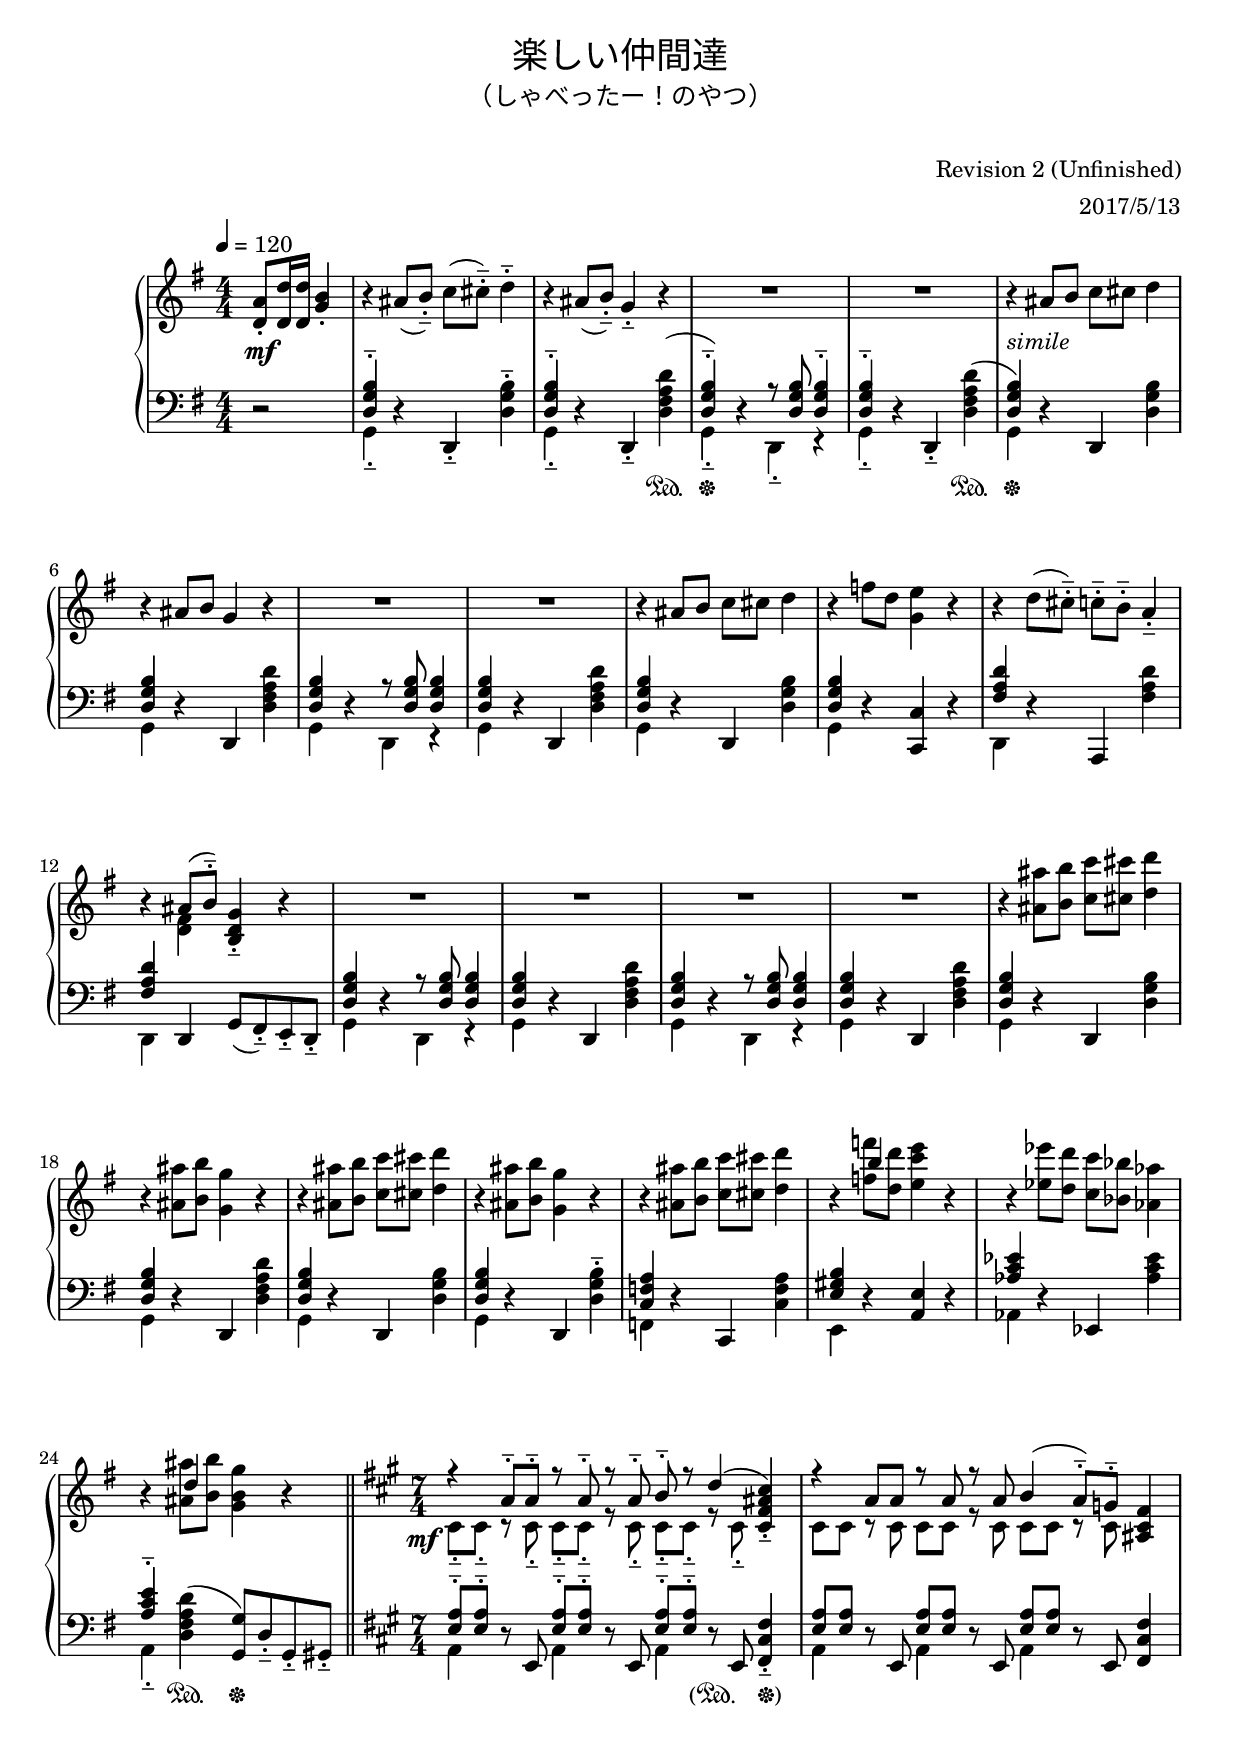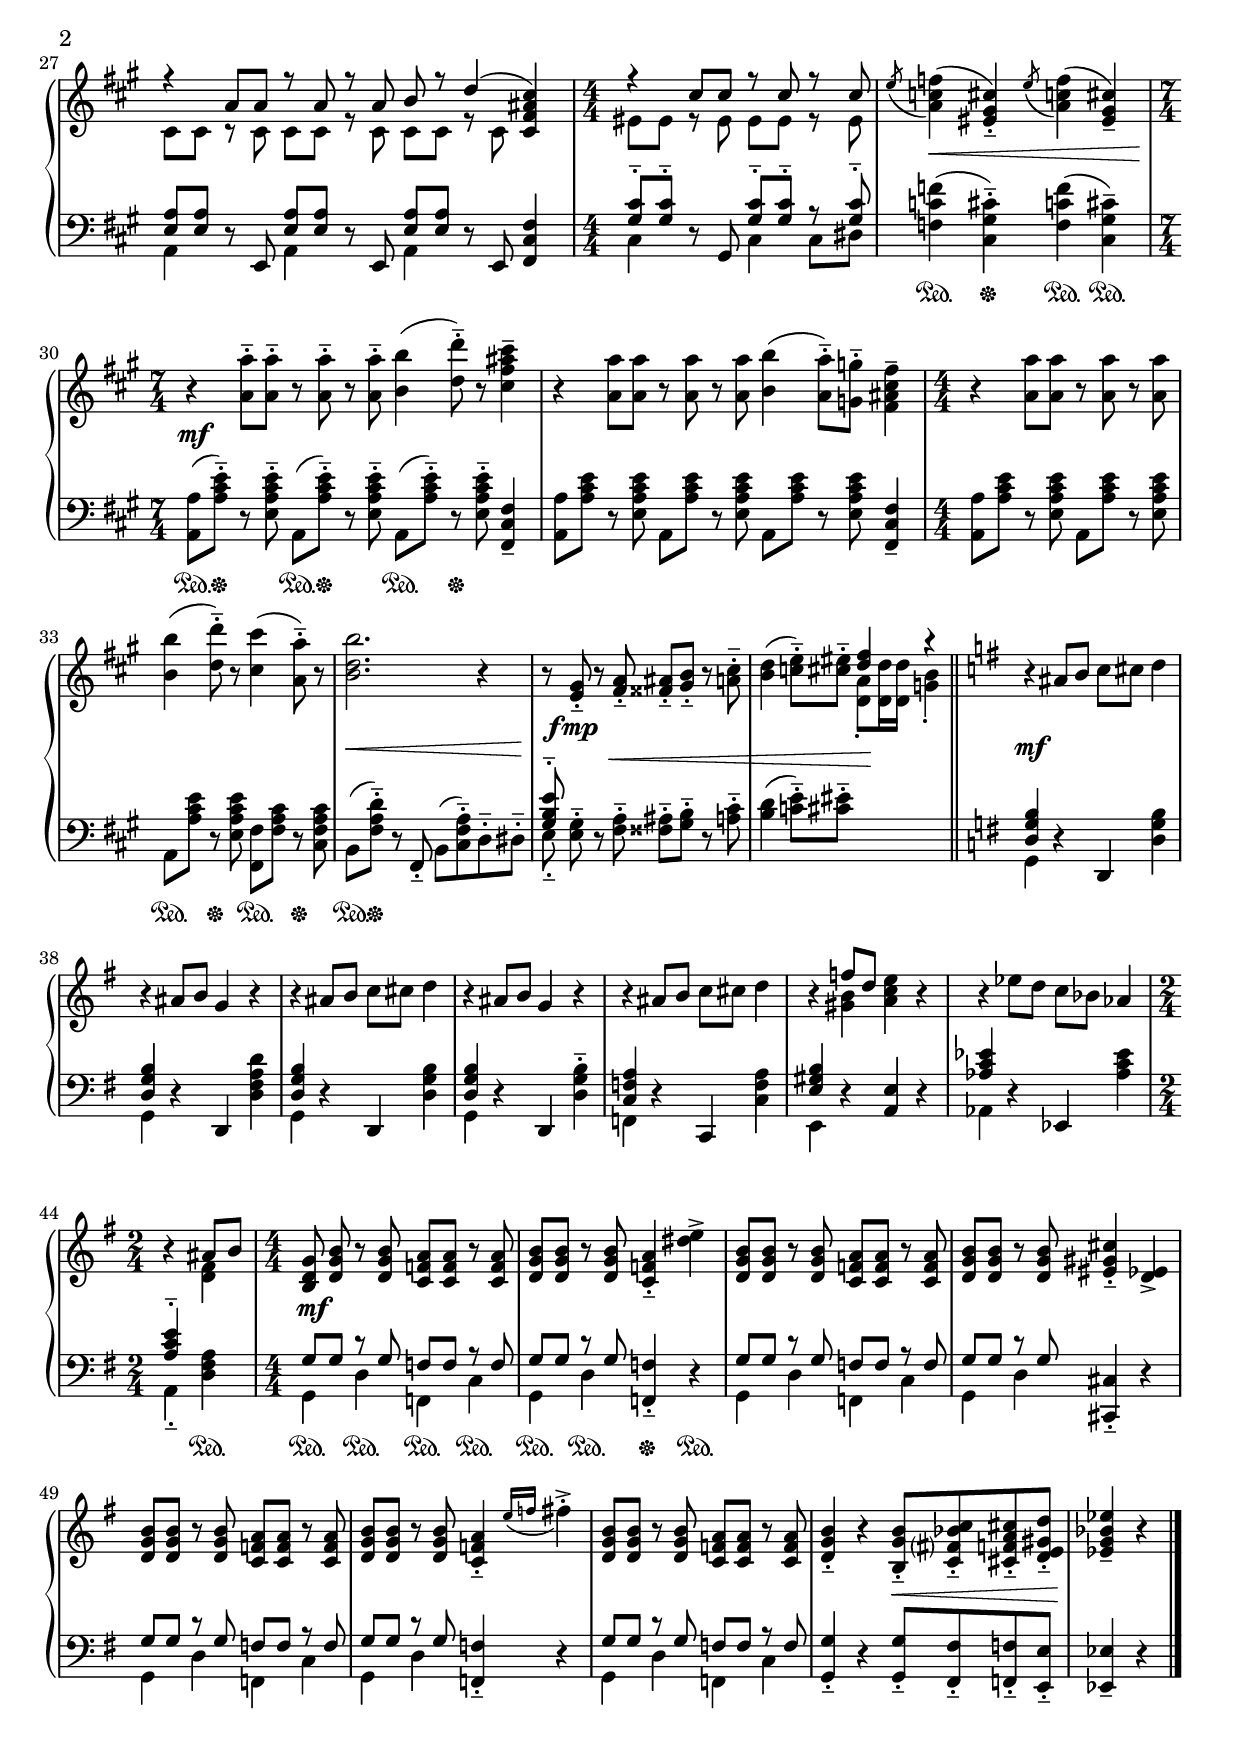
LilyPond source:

\version "2.19.24"

\include "stylesheet.ily"

cleft = \change Staff = "left"
cright = \change Staff = "right"

\header {
  title = "楽しい仲間達"
  nickname = "（しゃべったー！のやつ）"
  revision = "Revision 2 (Unfinished)"
  date = "2017/5/13"
}

\paper {
  page-count = 2
}

global = {
  \key g \major
  \time 4/4
  \tempo 4 = 120

  \partial 2 s2
  s1*24

  \bar "||"
  \time 7/4
  s4*7*3

  \time 4/4
  s1*2

  \time 7/4
  s4*7*2

  \time 4/4
  s1*5

  \bar "||"
  s1*7
  \time 2/4
  s2

  \time 4/4
  s1*8
  s2 \bar "|."
}

right = << \global \relative c' {
  \clef treble
  \partial 2 { <d a'>8-. <d d'>16 q <g b>4-. } |
  r4 ais8( b-.--) c( cis-.--) d4-.-- | r4 ais8( b-.--) g4-.-- r |
  R1*2 |
  r4 ais8 b c cis d4 | r4 ais8 b g4 r |
  R1*2 |
  r4 ais8 b c cis d4 | r4 f8 d <g, e'>4 r |
  r4 d'8( cis-.--) c-.-- b-.-- a4-.-- | r4 << { ais8( b-.--) } \\ { <d, fis>4 } >> <b d g>4-.-- r |

  R1*4 |

  r4 <ais' ais'>8 <b b'> <c c'> <cis cis'> <d d'>4 | r4 <ais ais'>8 <b b'> <g g'>4 r |
  r4 <ais ais'>8 <b b'> <c c'> <cis cis'> <d d'>4 | r4 <ais ais'>8 <b b'> <g g'>4 r |
  r4 <ais ais'>8 <b b'> <c c'> <cis cis'> <d d'>4 | r4 << { b'4 } \\ { <f f'>8 <d d'>  } >> <e c' e>4 r |
  r4 <ees ees'>8 <d d'> <c c'> <bes bes'> <aes aes'>4 | r4 << { d4 } \\ { <ais ais'>8 <b b'> } >> <g b g'>4 r |

  \key a \major
  << { \voiceOne r4 a8-.-- a-.-- r a-.-- r a-.-- b8-.-- r d4( } \new Voice { \voiceTwo cis,8-.-- cis-.-- r cis-.-- cis-.-- cis-.-- r cis-.-- cis-.-- cis-.-- r cis-.-- } >> \oneVoice <cis fis ais cis>4-.--)
  << { r4 a'8 a r a r a b4( a8-.--) g-.-- } \\ { cis,8 cis r cis cis cis r cis cis cis r cis } >> <ais cis fis>4
  << { \voiceOne r4 a'8 a r a r a b r d4( } \new Voice { \voiceTwo cis,8 cis r cis cis cis r cis cis cis r cis } >> <cis fis ais cis>4)
  << { r4 cis'8 cis r cis r cis } \\ { eis,8 eis r eis eis eis r eis } >> \oneVoice \acciaccatura e'8 <a, c f>4( <eis gis cis>-.--) \acciaccatura e'8 <a, c f>4( <eis gis cis>--) |

  r4 <a a'>8-.-- q-.-- r q-.-- r q-.-- <b b'>4( <d d'>8)-.-- r <cis fis ais cis>4--
  r4 <a a'>8 q r q r q <b b'>4( <a a'>8)-.-- <g g'>-.-- <fis ais cis fis>4-- |
  r4 <a a'>8 q r q r q <b b'>4( <d d'>8)-.-- r <cis cis'>4( <a a'>8-.--) r | <b d b'>2. r4 |
  r8 <e, gis>8-.-- r <fis a>-.-- <fisis ais>-.-- <gis b>-.-- r <a cis>-.-- | <b d>4( <c e>8-.--) <cis eis>-.-- \voiceOne <d fis>4 r |

  \key g \major
  \oneVoice r4 ais8 b c cis d4 | r ais8 b g4 r |
  r4 ais8 b c cis d4 | r ais8 b g4 r |
  r4 ais8 b c cis d4 | r << { f8 d } \\ { <gis, b>4 } >> <a c e>4 r |
  r4 ees'8 d c bes aes4 | r << { ais8 b } \\ { <d, fis>4 } >> |

  <b d g>8\noBeam <d g b> r q <c f a> q r q | <d g b> q r q <c f a>4-.-- <dis' e>4-> |
  <d, g b>8 <d g b> r q <c f a> q r q | <d g b> q r q <eis gis cis>4-.-- <d ees>-> |
  <d g b>8 <d g b> r q <c f a> q r q | <d g b> q r q <c f a>4-.-- \acciaccatura { e'16 f } fis4-.->
  <d, g b>8 <d g b> r q <c f a> q r q | <d g b>4-.-- r <b g' b>8-.-- <c fis? bes c>-.-- <cis f a cis>-.-- <d e gis d'>-.-- | <ees g bes ees>4-- r
           }
>>

left = << \global \relative c {
  \clef bass
  \partial 2 { r2 }
  << <d g b>4-.-- \\ g,4-.-- >> r d-.-- <d' g b>-.-- |
  << <d g b>4-.-- \\ g,4-.-- >> r d-.-- <d' fis a d>( |
  << { \voiceOne <d g b>4-.--) \oneVoice r4 \voiceOne r8 <d g b> q4-.-- } \new Voice { \voiceTwo g,4-.-- s4 d-.-- r } >>
  << <d' g b>4-.-- \\ g,4-.-- >> \oneVoice r d-.-- <d' fis a d>( |
  << { \voiceOne <d g b>4) } \new Voice { \voiceTwo g,4 } >> \oneVoice r d <d' g b> |
  << <d g b>4 \\ g,4 >> r d <d' fis a d> |
  << <d g b>4 \\ g,4 >> r << { r8 <d' g b> q4 } \\ { d,4 r } >>
  << <d' g b>4 \\ g,4 >> r d <d' fis a d> |
  << <d g b>4 \\ g,4 >> r d <d' g b> |
  << <d g b>4 \\ g,4 >> r <c, c'> r |
  << <fis' a d>4 \\ d,4 >> r a <fis'' a d> |
  << <fis a d>4 \\ d,4 >> d g8( fis)-.-- e-.-- d-.-- |

  << <d' g b>4 \\ g,4 >> r << { r8 <d' g b> q4 } \\ { d,4 r } >>
  << <d' g b>4 \\ g,4 >> r d <d' fis a d> |
  << <d g b>4 \\ g,4 >> r << { r8 <d' g b> q4 } \\ { d,4 r } >>
  << <d' g b>4 \\ g,4 >> r d <d' fis a d> |

  << <d g b>4 \\ g,4 >> r d <d' g b> |
  << <d g b>4 \\ g,4 >> r d <d' fis a d> |
  << <d g b>4 \\ g,4 >> r d <d' g b> |
  << <d g b>4 \\ g,4 >> r d <d' g b>-.-- |
  << <c f a>4 \\ f,4 >> r c <c' f a> |
  << <e gis b>4 \\ e,4 >> r <a e'> r |
  << <aes' c ees>4 \\ aes,4 >> r ees <aes' c ees> |
  << <a c e>4-.-- \\ a,4-.-- >> <d fis a d>( <g, g'>8) d'-.-- g,-.-- gis-.-- |

  \key a \major
  << { <e' a>8-.-- q-.-- } \\ { a,4 } >> r8 e << { <e' a>8-.-- q-.-- } \\ { a,4 } >> r8 e << { <e' a>8-.-- q-.-- } \\ { a,4 } >> r8 e <fis cis' fis>4-.-- |
  << { <e' a>8 q } \\ { a,4 } >> r8 e << { <e' a>8 q } \\ { a,4 } >> r8 e << { <e' a>8 q } \\ { a,4 } >> r8 e <fis cis' fis>4 |
  << { <e' a>8 q } \\ { a,4 } >> r8 e << { <e' a>8 q } \\ { a,4 } >> r8 e << { <e' a>8 q } \\ { a,4 } >> r8 e <fis cis' fis>4 |
  << { <gis' cis>8-.--[ q-.--] } \\ { cis,4 } >> r8 gis << { <gis' cis>8-.-- q-.-- r q-.-- } \\ { cis,4 cis8 dis } >> |
  <f c' f>4( <cis gis' cis>-.--) <f c' f>4( <cis gis' cis>--)

  <a a'>8( <a' cis e>-.--) r <e a cis e>-.-- a,8( <a' cis e>-.--) r <e a cis e>-.-- a,8( <a' cis e>-.--) r <e a cis e>-.-- <fis, cis' fis>4-- |
  <a a'>8 <a' cis e> r <e a cis e> a,8 <a' cis e> r <e a cis e> a,8 <a' cis e> r <e a cis e> <fis, cis' fis>4-- |
  <a a'>8 <a' cis e> r <e a cis e> a,8 <a' cis e> r <e a cis e> |
  a,8 <a' cis e> r <e a cis e> <fis, fis'>8 <fis' a cis> r <cis fis a cis> |
  b( <fis' a d>)-.-- r fis,-.-- b( <cis fis a>)-.-- d-.-- dis-.-- |
  << <gis b e>8-.-- \\ e-.-- >> <e gis>-.-- r <fis a>-.-- <fisis ais>-.-- <gis b>-.-- r <a cis>-.-- | <b d>4( <c e>8-.--) <cis eis>-.-- \cright \voiceTwo <d a'>8-. <d d'>16 q <g b>4-.

  \cleft \oneVoice
  \key g \major
  << <d, g b>4 \\ g,4 >> r d <d' g b> |
  << <d g b>4 \\ g,4 >> r d <d' fis a d> |
  << <d g b>4 \\ g,4 >> r d <d' g b> |
  << <d g b>4 \\ g,4 >> r d <d' g b>-.-- |
  << <c f a>4 \\ f,4 >> r c <c' f a> |
  << <e gis b>4 \\ e,4 >> r <a e'> r |
  << <aes' c ees>4 \\ aes,4 >> r ees <aes' c ees> |
  << <a c e>4-.-- \\ a,4-.-- >> <d fis a> |

  << { g8 g r g f f r f | g g r g } \\ { g,4 d' f, c' | g d' } >> <f, f'>4-.-- r |
  << { g'8 g r g f f r f | g g r g } \\ { g,4 d' f, c' | g d' } >> <cis, cis'>4-.-- r |
  << { g''8 g r g f f r f | g g r g } \\ { g,4 d' f, c' | g d' } >> <f, f'>4-.-- r |
  << { g'8 g r g f f r f } \\ { g,4 d' f, c' } >> <g g'>4-.-- r <g g'>8-.-- <fis fis'>-.-- <f f'>-.-- <e e'>-.-- | <ees ees'>4-- r
          }
>>

dynamics = {
  \partial 2 s2\mf
  s1*4
  s1^\markup \italic "simile" s1*7
  s1*4
  s1*8

  s4*7-\offset X-offset -3 \mf s4*7*2
  s1 s1\<
  s4*7\mf s4*7
  s1 s s-\offset Y-offset -2 \< s8\f s\mp-\offset Y-offset -3 \< s2. s2 s2\!
  s1-\offset Y-offset -2 \mf s1*6 s2
  s1\mf s1*6 s2 s2\< s2\!
}

pedal = {
  \partial 2 s2
  s1 s2. s4\sustainOn
  s1\sustainOff s2. s4\sustainOn
  s1*12\sustainOff
  s1*7
  s4 s\sustainOn s\sustainOff s
  s1 s4
    \once \override Dynamics.SustainPedal.stencil =
  	#(lambda (grob) (grob-interpret-markup grob
  	(markup #:concat ( "(" #:musicglyph "pedal.Ped" "."))))
  s\sustainOn
    \once \override Dynamics.SustainPedal.stencil =
  	#(lambda (grob) (grob-interpret-markup grob
  	(markup #:concat ( "  " #:musicglyph "pedal.*" ")" ))))
  s\sustainOff

  s4*7*2
  s1 s4\sustainOn s\sustainOff s\sustainOn s\sustainOn
  s8\sustainOn s\sustainOff s4 s8\sustainOn s\sustainOff s4 s8\sustainOn s s\sustainOff s s4
  s4*7
  s1 s4\sustainOn s\sustainOff s\sustainOn s\sustainOff
  s8\sustainOn s\sustainOff s2.
  s1*2
  s1*7
  s4 s\sustainOn
  s4\sustainOn s\sustainOn s\sustainOn s\sustainOn s\sustainOn s\sustainOn s\sustainOff s\sustainOn
}

\score {
  <<
    \new PianoStaff <<
      \new Staff = "right" \right
      \new PianoDynamics = "dynamics" \dynamics
      \new Staff = "left" \left
      \new PianoPedal = "pedal" \pedal
    >>
  >>
  \layout {}
  \midi {}
}